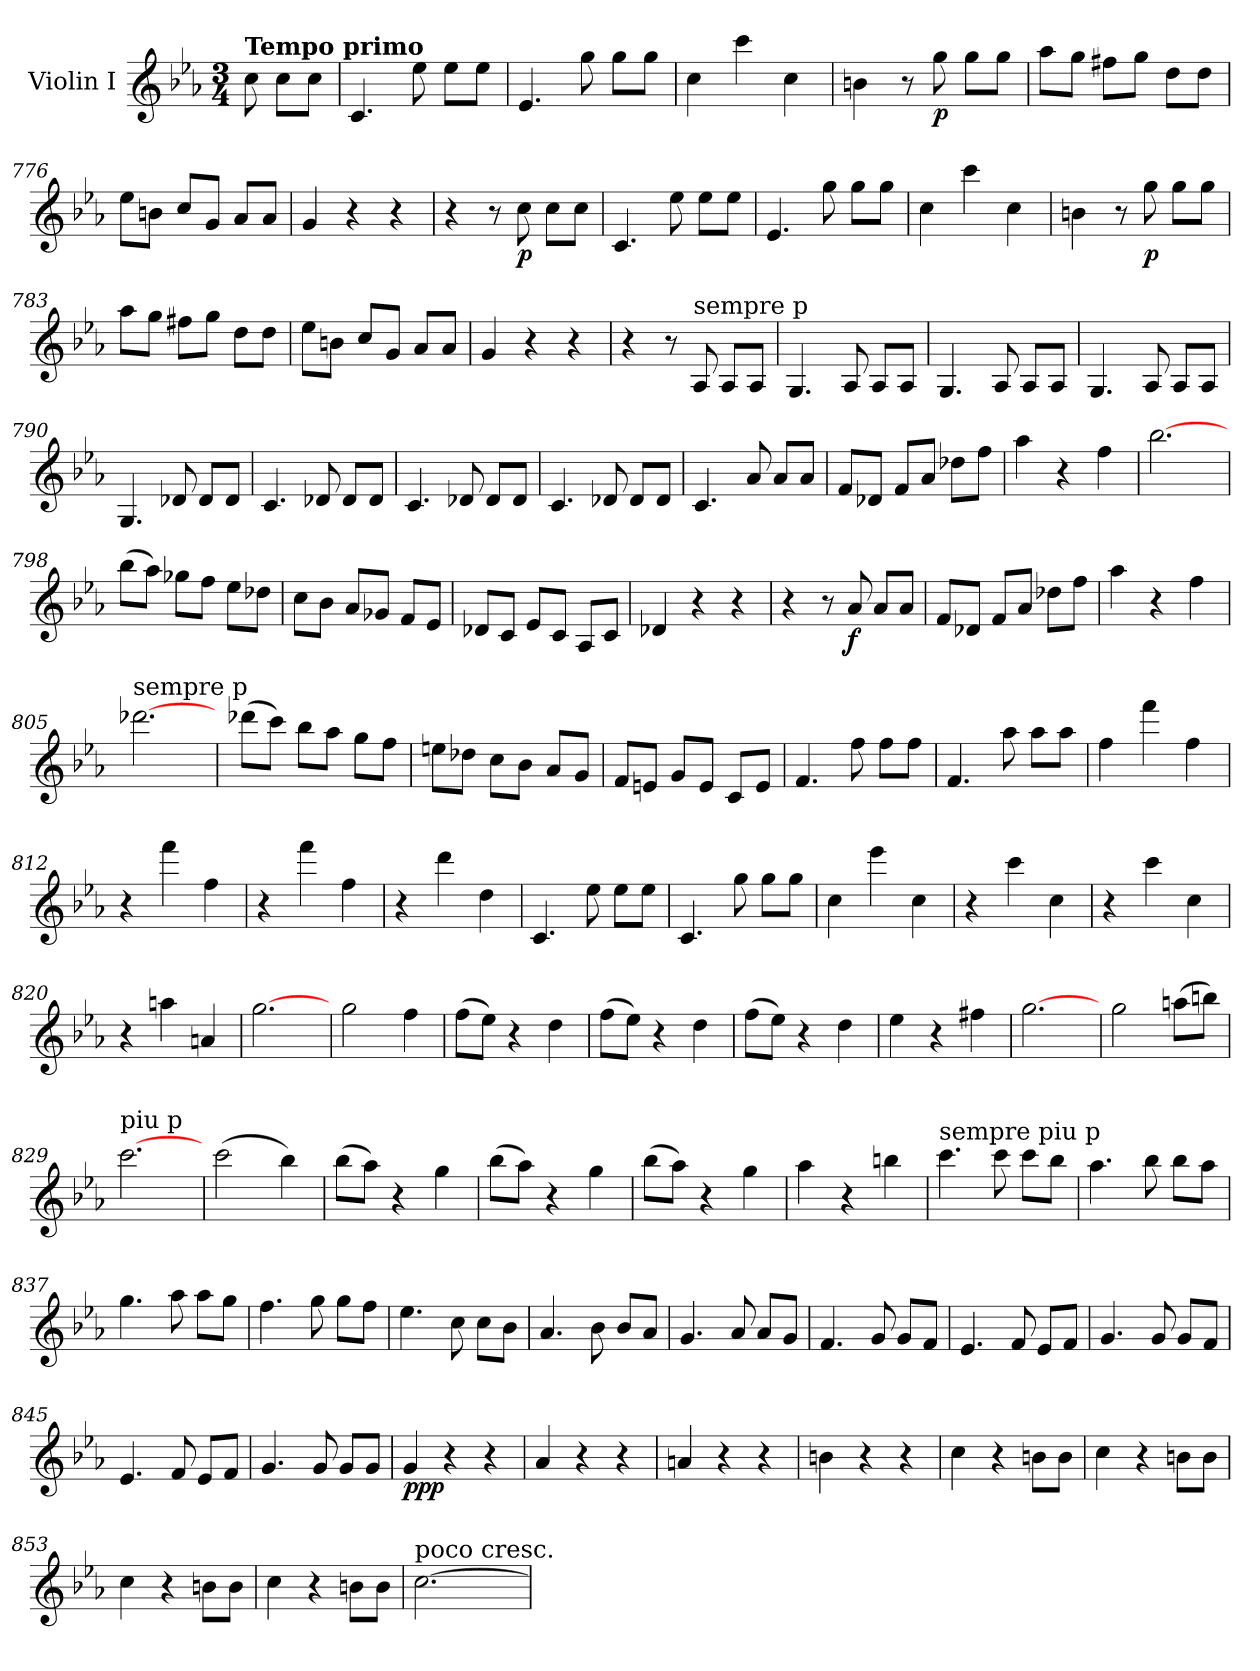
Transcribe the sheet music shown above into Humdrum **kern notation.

**kern	**dynam
*part1	*part1
*staff1	*staff1
*I"Violin I	*
*I'Vln	*
*clefG2	*
*k[b-e-a-]	*
*c:	*
*M3/4	*
=	=
!LO:TX:a:B:t=Tempo primo	!
8cc	.
8cc\L	.
8cc\J	.
=771	=771
4.c	.
8ee-	.
8ee-\L	.
8ee-\J	.
=772	=772
4.e-	.
8gg	.
8gg\L	.
8gg\J	.
=773	=773
4cc	.
4ccc	.
4cc	.
=774	=774
4bn	.
8r	.
8gg	p
8gg\L	.
8gg\J	.
=775	=775
8aa-\L	.
8gg\J	.
8ff#X\L	.
8gg\J	.
8dd\L	.
8dd\J	.
=776	=776
8ee-\L	.
8bn\J	.
8cc/L	.
8g/J	.
8a-/L	.
8a-/J	.
=777	=777
4g	.
4r	.
4r	.
=778	=778
4r	.
8r	.
8cc	p
8cc\L	.
8cc\J	.
=779	=779
4.c	.
8ee-	.
8ee-\L	.
8ee-\J	.
=780	=780
4.e-	.
8gg	.
8gg\L	.
8gg\J	.
=781	=781
4cc	.
4ccc	.
4cc	.
=782	=782
4bn	.
8r	.
8gg	p
8gg\L	.
8gg\J	.
=783	=783
8aa-\L	.
8gg\J	.
8ff#X\L	.
8gg\J	.
8dd\L	.
8dd\J	.
=784	=784
8ee-\L	.
8bn\J	.
8cc/L	.
8g/J	.
8a-/L	.
8a-/J	.
=785	=785
4g	.
4r	.
4r	.
=786	=786
4r	.
8r	.
!LO:TX:a:t=sempre p	!
8A-	.
8A-/L	.
8A-/J	.
=787	=787
4.G	.
8A-	.
8A-/L	.
8A-/J	.
=788	=788
4.G	.
8A-	.
8A-/L	.
8A-/J	.
=789	=789
4.G	.
8A-	.
8A-/L	.
8A-/J	.
=790	=790
4.G	.
8d-X	.
8d-/L	.
8d-/J	.
=791	=791
4.c	.
8d-X	.
8d-/L	.
8d-/J	.
=792	=792
4.c	.
8d-X	.
8d-/L	.
8d-/J	.
=793	=793
4.c	.
8d-X	.
8d-/L	.
8d-/J	.
=794	=794
4.c	.
8a-	.
8a-/L	.
8a-/J	.
=795	=795
8f/L	.
8d-X/J	.
8f/L	.
8a-/J	.
8dd-X\L	.
8ff\J	.
=796	=796
4aa-	.
4r	.
4ff	.
=797	=797
[2.bb-	.
=798	=798
(8bb-\L	.
8aa-\J)	.
8gg-X\L	.
8ff\J	.
8ee-\L	.
8dd-X\J	.
=799	=799
8cc\L	.
8b-\J	.
8a-/L	.
8g-X/J	.
8f/L	.
8e-/J	.
=800	=800
8d-X/L	.
8c/J	.
8e-/L	.
8c/J	.
8A-/L	.
8c/J	.
=801	=801
4d-X	.
4r	.
4r	.
=802	=802
4r	.
8r	.
8a-	f
8a-/L	.
8a-/J	.
=803	=803
8f/L	.
8d-X/J	.
8f/L	.
8a-/J	.
8dd-X\L	.
8ff\J	.
=804	=804
4aa-	.
4r	.
4ff	.
=805	=805
!LO:TX:a:t=sempre p	!
[2.ddd-X	.
=806	=806
(8ddd-X\L	.
8ccc\J)	.
8bb-\L	.
8aa-\J	.
8gg\L	.
8ff\J	.
=807	=807
8een\L	.
8dd-X\J	.
8cc\L	.
8b-\J	.
8a-/L	.
8g/J	.
=808	=808
8f/L	.
8en/J	.
8g/L	.
8e/J	.
8c/L	.
8e/J	.
=809	=809
4.f	.
8ff	.
8ff\L	.
8ff\J	.
=810	=810
4.f	.
8aa-	.
8aa-\L	.
8aa-\J	.
=811	=811
4ff	.
4fff	.
4ff	.
=812	=812
4r	.
4fff	.
4ff	.
=813	=813
4r	.
4fff	.
4ff	.
=814	=814
4r	.
4ddd	.
4dd	.
=815	=815
4.c	.
8ee-	.
8ee-\L	.
8ee-\J	.
=816	=816
4.c	.
8gg	.
8gg\L	.
8gg\J	.
=817	=817
4cc	.
4eee-	.
4cc	.
=818	=818
4r	.
4ccc	.
4cc	.
=819	=819
4r	.
4ccc	.
4cc	.
=820	=820
4r	.
4aan	.
4an	.
=821	=821
[2.gg	.
=822	=822
2gg	.
4ff	.
=823	=823
(8ff\L	.
8ee-\J)	.
4r	.
4dd	.
=824	=824
(8ff\L	.
8ee-\J)	.
4r	.
4dd	.
=825	=825
(8ff\L	.
8ee-\J)	.
4r	.
4dd	.
=826	=826
4ee-	.
4r	.
4ff#X	.
=827	=827
[2.gg	.
=828	=828
2gg	.
(8aan\L	.
8bbn\J)	.
=829	=829
!LO:TX:a:t=piu p	!
[2.ccc	.
=830	=830
(2ccc	.
4bb-)	.
=831	=831
(8bb-\L	.
8aa-\J)	.
4r	.
4gg	.
=832	=832
(8bb-\L	.
8aa-\J)	.
4r	.
4gg	.
=833	=833
(8bb-\L	.
8aa-\J)	.
4r	.
4gg	.
=834	=834
4aa-	.
4r	.
4bbn	.
=835	=835
!LO:TX:a:t=sempre piu p	!
4.ccc	.
8ccc	.
8ccc\L	.
8bb-\J	.
=836	=836
4.aa-	.
8bb-	.
8bb-\L	.
8aa-\J	.
=837	=837
4.gg	.
8aa-	.
8aa-\L	.
8gg\J	.
=838	=838
4.ff	.
8gg	.
8gg\L	.
8ff\J	.
=839	=839
4.ee-	.
8cc	.
8cc\L	.
8b-\J	.
=840	=840
4.a-	.
8b-	.
8b-/L	.
8a-/J	.
=841	=841
4.g	.
8a-	.
8a-/L	.
8g/J	.
=842	=842
4.f	.
8g	.
8g/L	.
8f/J	.
=843	=843
4.e-	.
8f	.
8e-/L	.
8f/J	.
=844	=844
4.g	.
8g	.
8g/L	.
8f/J	.
=845	=845
4.e-	.
8f	.
8e-/L	.
8f/J	.
=846	=846
4.g	.
8g	.
8g/L	.
8g/J	.
=847	=847
4g	ppp
4r	.
4r	.
=848	=848
4a-	.
4r	.
4r	.
=849	=849
4an	.
4r	.
4r	.
=850	=850
4bn	.
4r	.
4r	.
=851	=851
4cc	.
4r	.
8bn\L	.
8b\J	.
=852	=852
4cc	.
4r	.
8bn\L	.
8b\J	.
=853	=853
4cc	.
4r	.
8bn\L	.
8b\J	.
=854	=854
4cc	.
4r	.
8bn\L	.
8b\J	.
=855	=855
!LO:TX:a:t=poco cresc.	!
[2.cc	.
=	=
*-	*-
